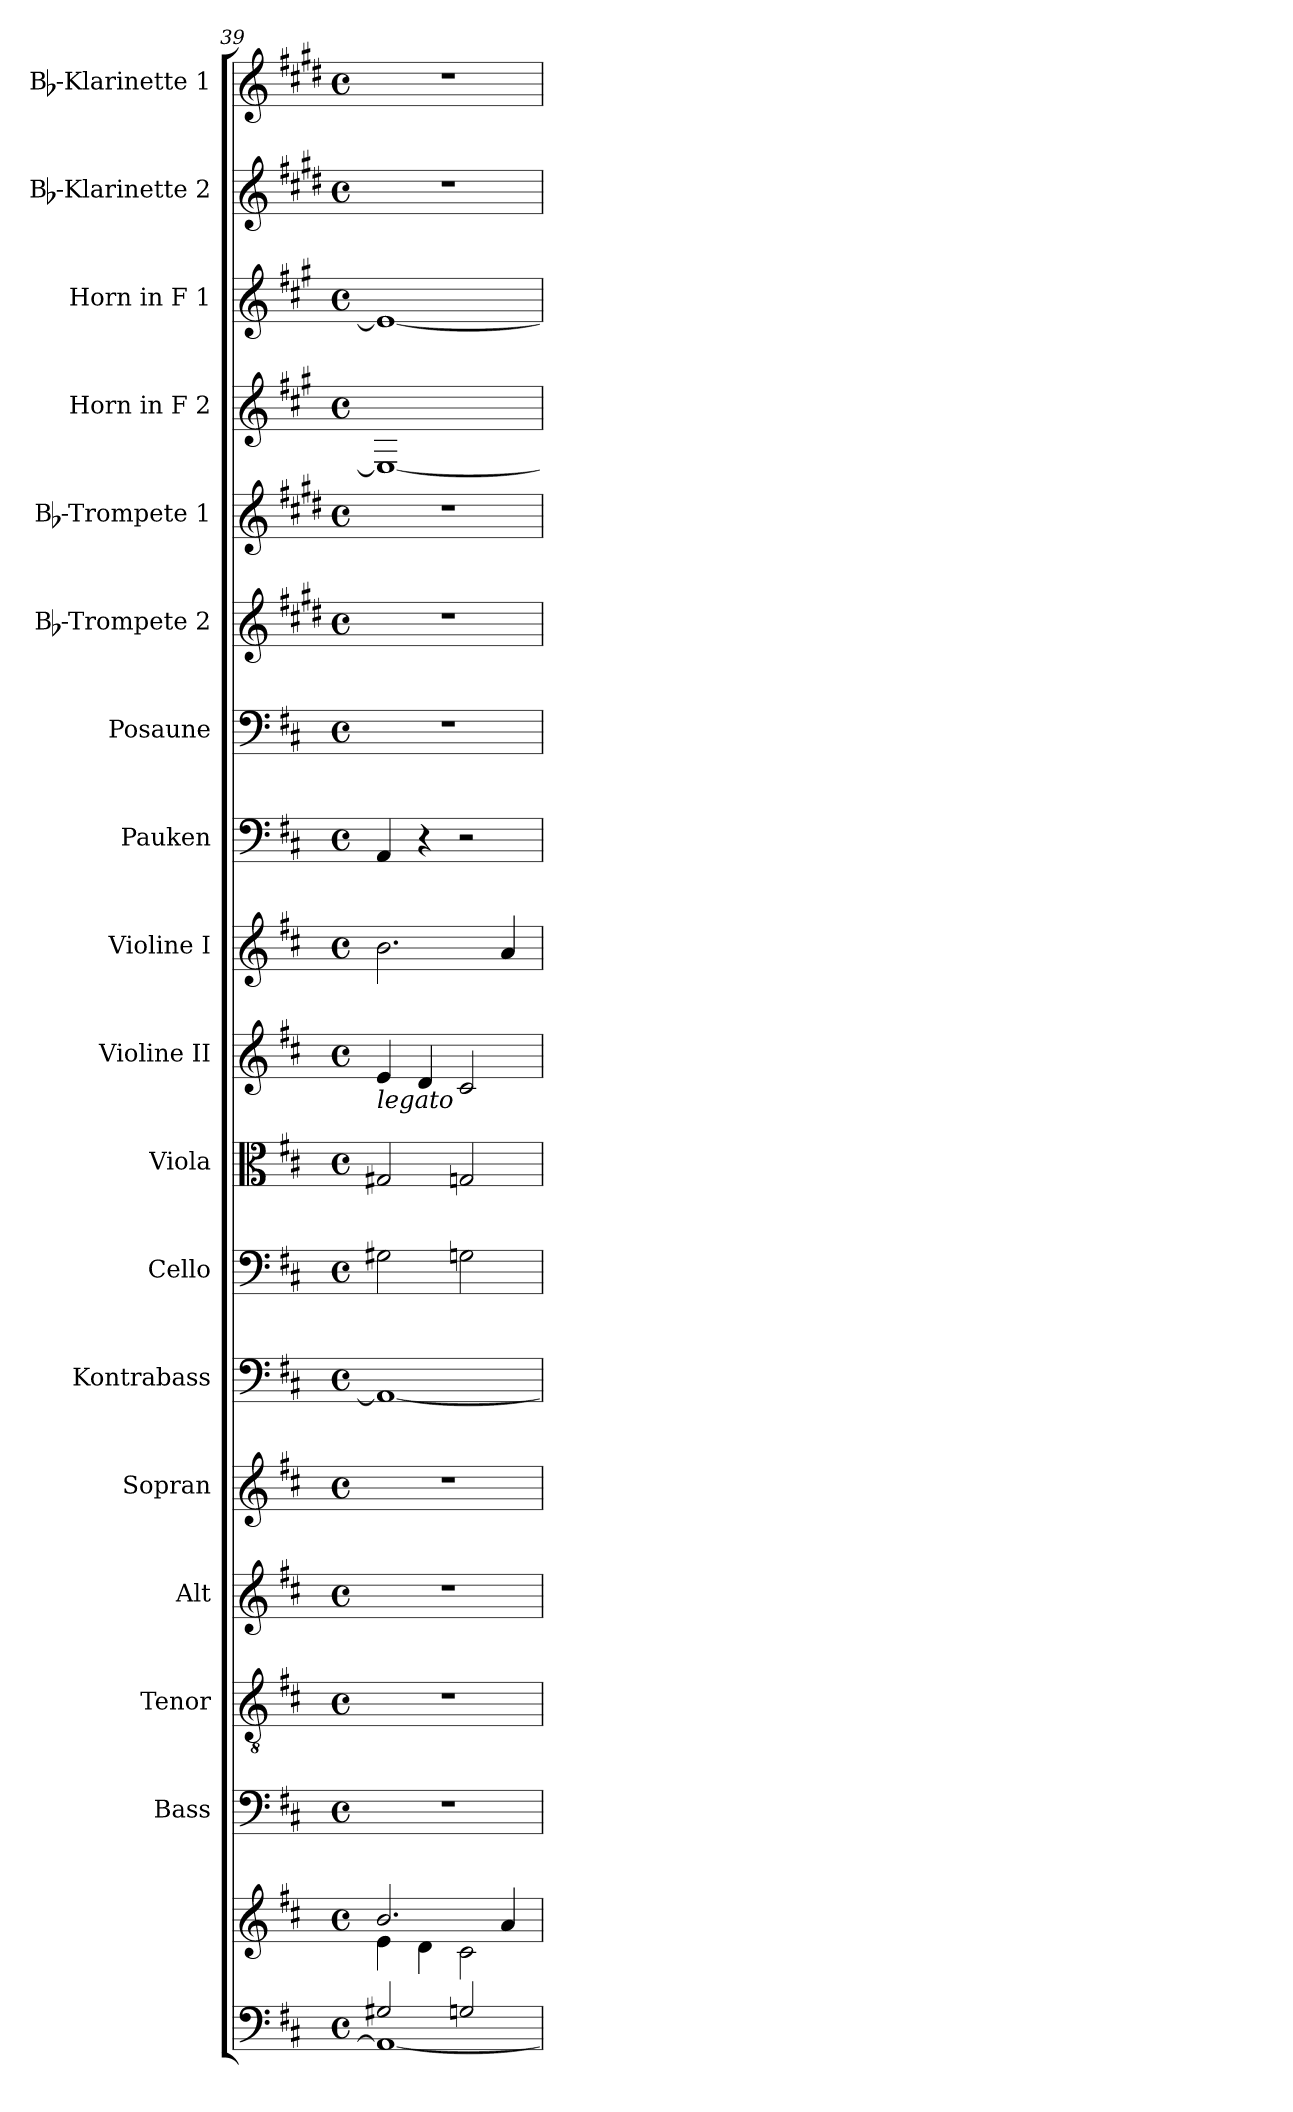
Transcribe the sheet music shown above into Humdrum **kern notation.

**kern	**kern	**kern	**kern	**kern	**kern	**kern	**kern	**kern	**kern	**kern	**kern	**kern	**kern	**kern	**kern	**kern	**kern	**kern
*part18	*part18	*part17	*part16	*part15	*part14	*part13	*part12	*part11	*part10	*part9	*part8	*part7	*part6	*part5	*part4	*part3	*part2	*part1
*staff19	*staff18	*staff17	*staff16	*staff15	*staff14	*staff13	*staff12	*staff11	*staff10	*staff9	*staff8	*staff7	*staff6	*staff5	*staff4	*staff3	*staff2	*staff1
*	*	*I"Bass	*I"Tenor	*I"Alt	*I"Sopran	*I"Kontrabass	*I"Cello	*I"Viola	*I"Violine II	*I"Violine I	*I"Pauken	*I"Posaune	*I"Bb-Trompete 2	*I"Bb-Trompete 1	*I"Horn in F 2	*I"Horn in F 1	*I"Bb-Klarinette 2	*I"Bb-Klarinette 1
*	*	*I'B.	*I'T.	*I'A.	*I'S.	*I'Kb.	*	*I'Vla.	*I'Vl. II	*I'Vl. I	*I'Pk.	*I'Pos.	*I'Bb Trp. 2	*I'Bb Trp. 1	*	*	*I'Bb Kl. 2	*I'Bb Kl. 1
*clefF4	*clefG2	*clefF4	*clefGv2	*clefG2	*clefG2	*clefF4	*clefF4	*clefC3	*clefG2	*clefG2	*clefF4	*clefF4	*clefG2	*clefG2	*clefG2	*clefG2	*clefG2	*clefG2
*	*	*	*	*	*	*ITrd7c12	*	*	*	*	*	*	*ITrd1c2	*ITrd1c2	*ITrd4c7	*ITrd4c7	*ITrd1c2	*ITrd1c2
*k[f#c#]	*k[f#c#]	*k[f#c#]	*k[f#c#]	*k[f#c#]	*k[f#c#]	*k[f#c#]	*k[f#c#]	*k[f#c#]	*k[f#c#]	*k[f#c#]	*k[f#c#]	*k[f#c#]	*k[f#c#]	*k[f#c#]	*k[f#c#]	*k[f#c#]	*k[f#c#]	*k[f#c#]
*D:	*D:	*D:	*D:	*D:	*D:	*D:	*D:	*D:	*D:	*D:	*D:	*D:	*D:	*D:	*D:	*D:	*D:	*D:
*M4/4	*M4/4	*M4/4	*M4/4	*M4/4	*M4/4	*M4/4	*M4/4	*M4/4	*M4/4	*M4/4	*M4/4	*M4/4	*M4/4	*M4/4	*M4/4	*M4/4	*M4/4	*M4/4
*met(c)	*met(c)	*met(c)	*met(c)	*met(c)	*met(c)	*met(c)	*met(c)	*met(c)	*met(c)	*met(c)	*met(c)	*met(c)	*met(c)	*met(c)	*met(c)	*met(c)	*met(c)	*met(c)
=39	=39	=39	=39	=39	=39	=39	=39	=39	=39	=39	=39	=39	=39	=39	=39	=39	=39	=39
*^	*^	*	*	*	*	*	*	*	*	*	*	*	*	*	*	*	*	*
!	!	!	!	!	!	!	!	!	!	!	!LO:TX:b:i:t=legato	!	!	!	!	!	!	!	!	!
2G#X/	1AA_	2.b/	4e\	1r	1r	1r	1r	1AAA_	2G#X\	2G#X/	4e/	2.b\	4AA/	1r	1r	1r	1AA_	1A_	1r	1r
.	.	.	4d\	.	.	.	.	.	.	.	4d/	.	4r	.	.	.	.	.	.	.
2Gn/	.	.	2c#\	.	.	.	.	.	2Gn\	2Gn/	2c#/	.	2r	.	.	.	.	.	.	.
.	.	4a/	.	.	.	.	.	.	.	.	.	4a/	.	.	.	.	.	.	.	.
*v	*v	*	*	*	*	*	*	*	*	*	*	*	*	*	*	*	*	*	*	*
*	*v	*v	*	*	*	*	*	*	*	*	*	*	*	*	*	*	*	*	*
=	=	=	=	=	=	=	=	=	=	=	=	=	=	=	=	=	=	=
*-	*-	*-	*-	*-	*-	*-	*-	*-	*-	*-	*-	*-	*-	*-	*-	*-	*-	*-
